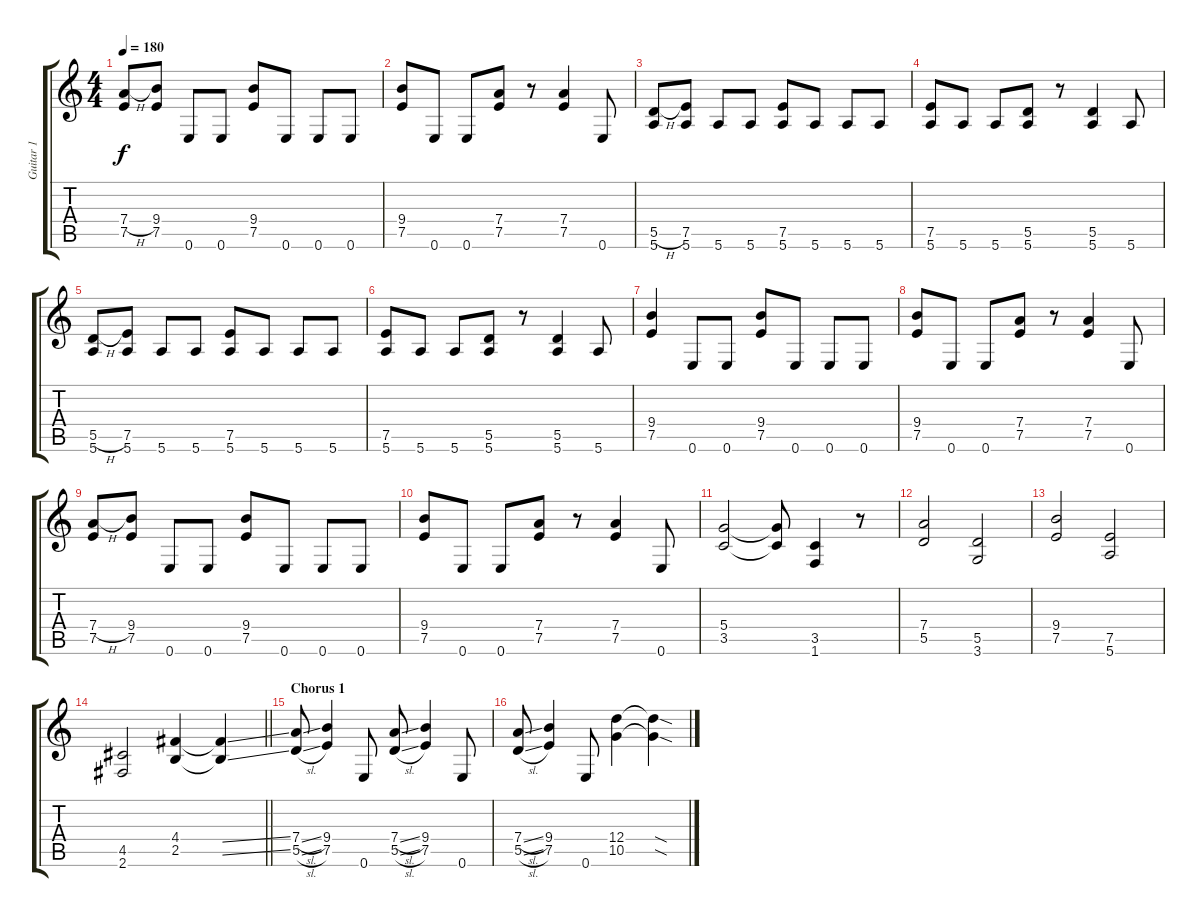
\track ("Guitar 1" "Guitar 1") {instrument distortionguitar}
\staff {score tabs}
\tuning (E4 B3 G3 D3 A2 E2) {hide}
\ts (4 4)
\tempo 180
\clef g2
\ks c
(7.4{h} 7.5).8{dy f} (9.4 7.5).8 0.6.8 0.6.8 (9.4 7.5).8 0.6.8 0.6.8 0.6.8 |
(9.4 7.5).8 0.6.8 0.6.8 (7.4 7.5).8 r.8 (7.4 7.5).4 0.6.8 |
(5.5{h} 5.6).8 (7.5 5.6).8 5.6.8 5.6.8 (7.5 5.6).8 5.6.8 5.6.8 5.6.8 |
(7.5 5.6).8 5.6.8 5.6.8 (5.5 5.6).8 r.8 (5.5 5.6).4 5.6.8 |
(5.5{h} 5.6).8 (7.5 5.6).8 5.6.8 5.6.8 (7.5 5.6).8 5.6.8 5.6.8 5.6.8 |
(7.5 5.6).8 5.6.8 5.6.8 (5.5 5.6).8 r.8 (5.5 5.6).4 5.6.8 |
(9.4 7.5).4 0.6.8 0.6.8 (9.4 7.5).8 0.6.8 0.6.8 0.6.8 |
(9.4 7.5).8 0.6.8 0.6.8 (7.4 7.5).8 r.8 (7.4 7.5).4 0.6.8 |
(7.4{h} 7.5).8 (9.4 7.5).8 0.6.8 0.6.8 (9.4 7.5).8 0.6.8 0.6.8 0.6.8 |
(9.4 7.5).8 0.6.8 0.6.8 (7.4 7.5).8 r.8 (7.4 7.5).4 0.6.8 |
(5.4 3.5).2 (5.4{t} 3.5{t}).8 (3.5 1.6).4 r.8 |
(7.4 5.5).2 (5.5 3.6).2 |
(9.4 7.5).2 (7.5 5.6).2 |
\barLineRight lightlight
(4.5 2.6).2 (4.4 2.5).4 (4.4{ss t} 2.5{ss t}).4 |
\section ("" "Chorus 1")
(7.4{sl} 5.5{sl}).8 (9.4 7.5).4 0.6.8 (7.4{sl} 5.5{sl}).8 (9.4 7.5).4 0.6.8 |
(7.4{sl} 5.5{sl}).8 (9.4 7.5).4 0.6.8 (12.4 10.5).4 (12.4{sod t} 10.5{sod t}).4
